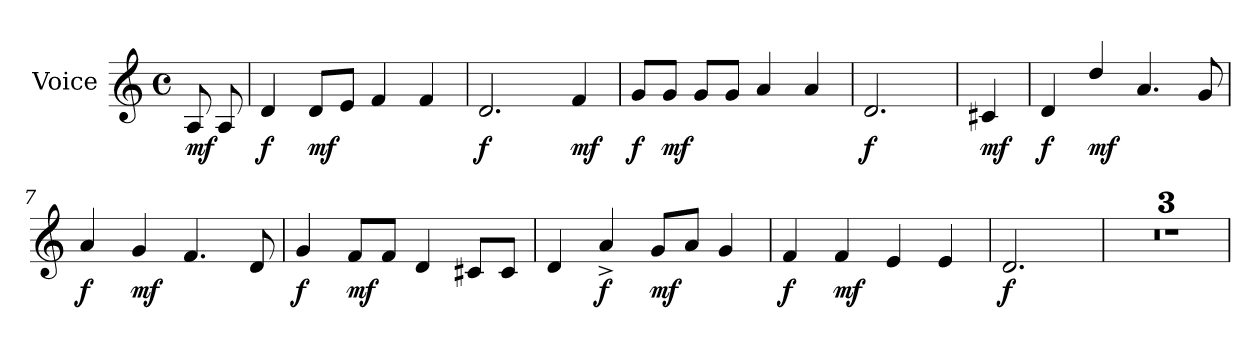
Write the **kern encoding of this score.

**kern	**dynam
*part1	*part1
*staff1	*staff1
*I"Voice	*
*I'Vo.	*
*clefG2	*
*k[]	*
*M4/4	*
*met(c)	*
*MM80	*
=	=
!	!LO:DY:b
8A/	mf
8A/	.
=1	=1
!	!LO:DY:b
4d/	f
!	!LO:DY:b
8d/L	mf
8e/J	.
4f/	.
4f/	.
=2	=2
!	!LO:DY:b
2.d/	f
!	!LO:DY:b
4f/	mf
=3	=3
!	!LO:DY:b
8g/L	f
!	!LO:DY:b
8g/J	mf
8g/L	.
8g/J	.
4a/	.
4a/	.
=4	=4
!	!LO:DY:b
2.d/	f
!!LO:LB:g=z
=5	=5
!	!LO:DY:b
4c#X/	mf
=6	=6
!	!LO:DY:b
4d/	f
!	!LO:DY:b
4dd/	mf
4.a/	.
8g/	.
=7	=7
!	!LO:DY:b
4a/	f
!	!LO:DY:b
4g/	mf
4.f/	.
8d/	.
=8	=8
!	!LO:DY:b
4g/	f
!	!LO:DY:b
8f/L	mf
8f/J	.
4d/	.
8c#X/L	.
8c#/J	.
=9	=9
4d/	.
!	!LO:DY:b
4a^/	f
!	!LO:DY:b
8g/L	mf
8a/J	.
4g/	.
!!LO:LB:g=z
=10	=10
!	!LO:DY:b
4f/	f
!	!LO:DY:b
4f/	mf
4e/	.
4e/	.
=11	=11
!	!LO:DY:b
2.d/	f
=12	=12
1r	.
=13	=13
1r	.
=14	=14
1r	.
=	=
*-	*-
